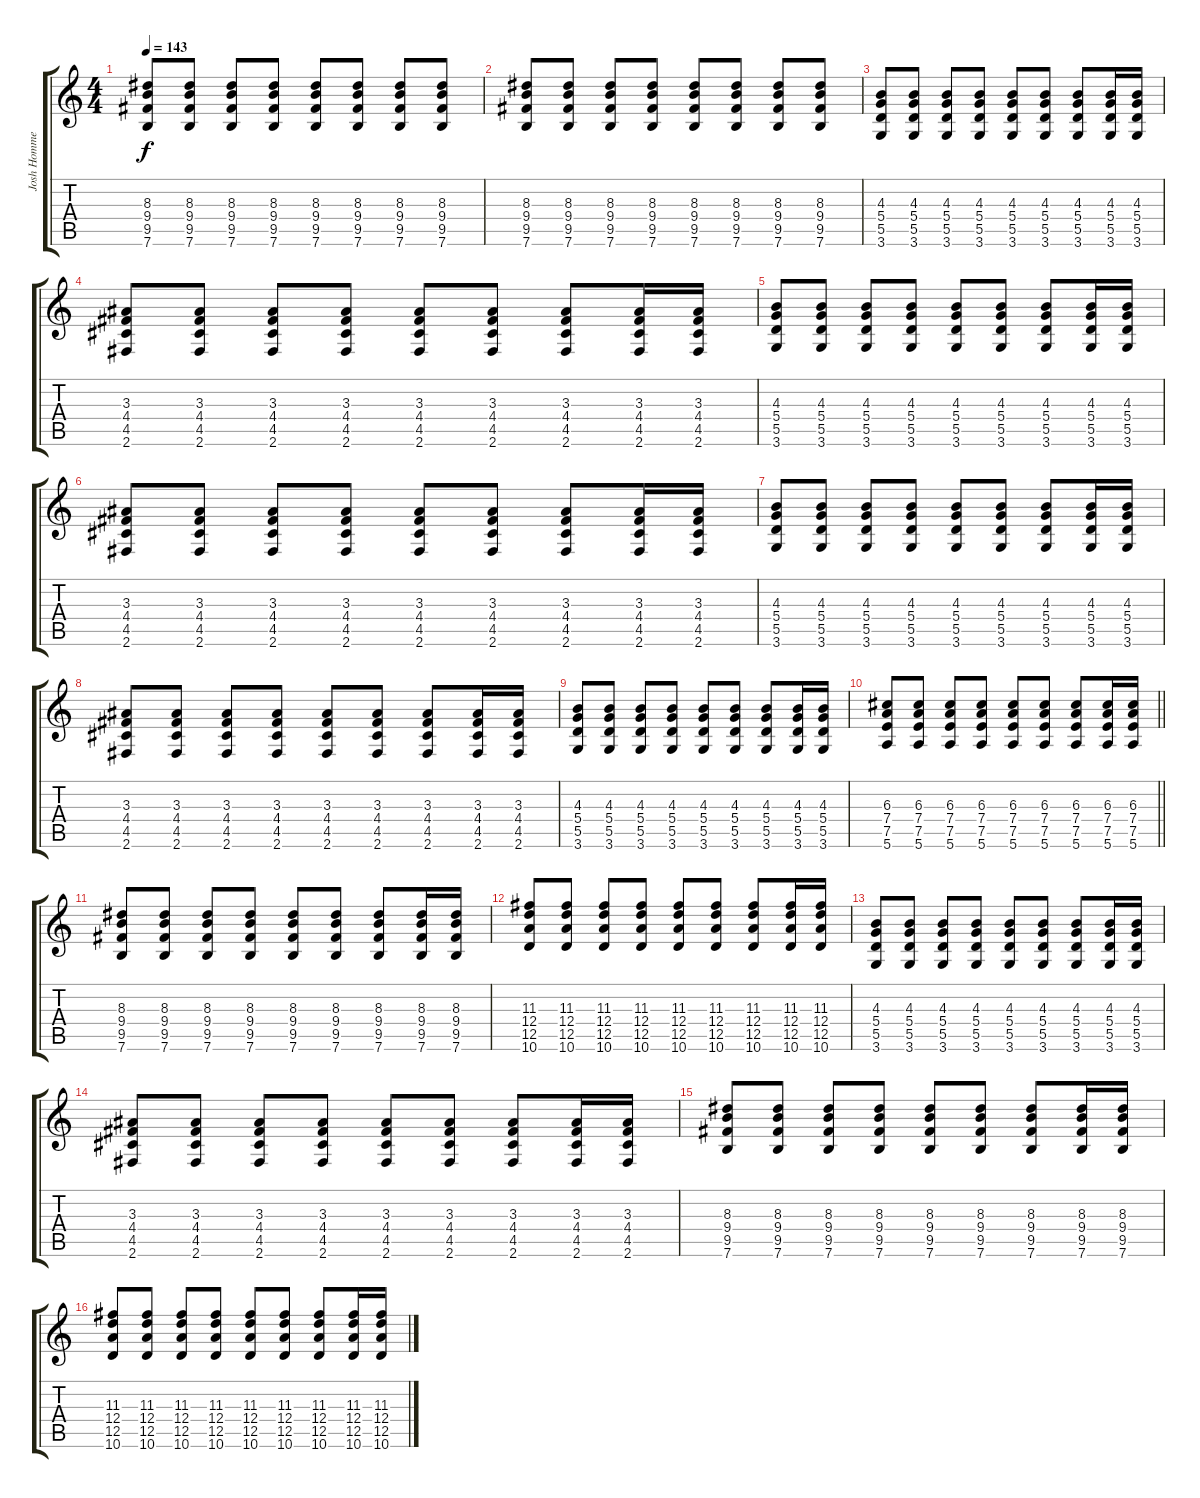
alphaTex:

\track ("Josh Homme" "Josh Homme") {instrument overdrivenguitar}
\staff {score tabs}
\tuning (E4 B3 G3 D3 A2 E2) {hide}
\ts (4 4)
\tempo 143
\clef g2
\ks c
(8.3 9.4 9.5 7.6).8{dy f} (8.3 9.4 9.5 7.6).8 (8.3 9.4 9.5 7.6).8 (8.3 9.4 9.5 7.6).8 (8.3 9.4 9.5 7.6).8 (8.3 9.4 9.5 7.6).8 (8.3 9.4 9.5 7.6).8 (8.3 9.4 9.5 7.6).8 |
(8.3 9.4 9.5 7.6).8 (8.3 9.4 9.5 7.6).8 (8.3 9.4 9.5 7.6).8 (8.3 9.4 9.5 7.6).8 (8.3 9.4 9.5 7.6).8 (8.3 9.4 9.5 7.6).8 (8.3 9.4 9.5 7.6).8 (8.3 9.4 9.5 7.6).8 |
(4.3 5.4 5.5 3.6).8 (4.3 5.4 5.5 3.6).8 (4.3 5.4 5.5 3.6).8 (4.3 5.4 5.5 3.6).8 (4.3 5.4 5.5 3.6).8 (4.3 5.4 5.5 3.6).8 (4.3 5.4 5.5 3.6).8 (4.3 5.4 5.5 3.6).16 (4.3 5.4 5.5 3.6).16 |
(3.3 4.4 4.5 2.6).8 (3.3 4.4 4.5 2.6).8 (3.3 4.4 4.5 2.6).8 (3.3 4.4 4.5 2.6).8 (3.3 4.4 4.5 2.6).8 (3.3 4.4 4.5 2.6).8 (3.3 4.4 4.5 2.6).8 (3.3 4.4 4.5 2.6).16 (3.3 4.4 4.5 2.6).16 |
(4.3 5.4 5.5 3.6).8 (4.3 5.4 5.5 3.6).8 (4.3 5.4 5.5 3.6).8 (4.3 5.4 5.5 3.6).8 (4.3 5.4 5.5 3.6).8 (4.3 5.4 5.5 3.6).8 (4.3 5.4 5.5 3.6).8 (4.3 5.4 5.5 3.6).16 (4.3 5.4 5.5 3.6).16 |
(3.3 4.4 4.5 2.6).8 (3.3 4.4 4.5 2.6).8 (3.3 4.4 4.5 2.6).8 (3.3 4.4 4.5 2.6).8 (3.3 4.4 4.5 2.6).8 (3.3 4.4 4.5 2.6).8 (3.3 4.4 4.5 2.6).8 (3.3 4.4 4.5 2.6).16 (3.3 4.4 4.5 2.6).16 |
(4.3 5.4 5.5 3.6).8 (4.3 5.4 5.5 3.6).8 (4.3 5.4 5.5 3.6).8 (4.3 5.4 5.5 3.6).8 (4.3 5.4 5.5 3.6).8 (4.3 5.4 5.5 3.6).8 (4.3 5.4 5.5 3.6).8 (4.3 5.4 5.5 3.6).16 (4.3 5.4 5.5 3.6).16 |
(3.3 4.4 4.5 2.6).8 (3.3 4.4 4.5 2.6).8 (3.3 4.4 4.5 2.6).8 (3.3 4.4 4.5 2.6).8 (3.3 4.4 4.5 2.6).8 (3.3 4.4 4.5 2.6).8 (3.3 4.4 4.5 2.6).8 (3.3 4.4 4.5 2.6).16 (3.3 4.4 4.5 2.6).16 |
(4.3 5.4 5.5 3.6).8 (4.3 5.4 5.5 3.6).8 (4.3 5.4 5.5 3.6).8 (4.3 5.4 5.5 3.6).8 (4.3 5.4 5.5 3.6).8 (4.3 5.4 5.5 3.6).8 (4.3 5.4 5.5 3.6).8 (4.3 5.4 5.5 3.6).16 (4.3 5.4 5.5 3.6).16 |
\barLineRight lightlight
(6.3 7.4 7.5 5.6).8 (6.3 7.4 7.5 5.6).8 (6.3 7.4 7.5 5.6).8 (6.3 7.4 7.5 5.6).8 (6.3 7.4 7.5 5.6).8 (6.3 7.4 7.5 5.6).8 (6.3 7.4 7.5 5.6).8 (6.3 7.4 7.5 5.6).16 (6.3 7.4 7.5 5.6).16 |
(8.3 9.4 9.5 7.6).8 (8.3 9.4 9.5 7.6).8 (8.3 9.4 9.5 7.6).8 (8.3 9.4 9.5 7.6).8 (8.3 9.4 9.5 7.6).8 (8.3 9.4 9.5 7.6).8 (8.3 9.4 9.5 7.6).8 (8.3 9.4 9.5 7.6).16 (8.3 9.4 9.5 7.6).16 |
(11.3 12.4 12.5 10.6).8 (11.3 12.4 12.5 10.6).8 (11.3 12.4 12.5 10.6).8 (11.3 12.4 12.5 10.6).8 (11.3 12.4 12.5 10.6).8 (11.3 12.4 12.5 10.6).8 (11.3 12.4 12.5 10.6).8 (11.3 12.4 12.5 10.6).16 (11.3 12.4 12.5 10.6).16 |
(4.3 5.4 5.5 3.6).8 (4.3 5.4 5.5 3.6).8 (4.3 5.4 5.5 3.6).8 (4.3 5.4 5.5 3.6).8 (4.3 5.4 5.5 3.6).8 (4.3 5.4 5.5 3.6).8 (4.3 5.4 5.5 3.6).8 (4.3 5.4 5.5 3.6).16 (4.3 5.4 5.5 3.6).16 |
(3.3 4.4 4.5 2.6).8 (3.3 4.4 4.5 2.6).8 (3.3 4.4 4.5 2.6).8 (3.3 4.4 4.5 2.6).8 (3.3 4.4 4.5 2.6).8 (3.3 4.4 4.5 2.6).8 (3.3 4.4 4.5 2.6).8 (3.3 4.4 4.5 2.6).16 (3.3 4.4 4.5 2.6).16 |
(8.3 9.4 9.5 7.6).8 (8.3 9.4 9.5 7.6).8 (8.3 9.4 9.5 7.6).8 (8.3 9.4 9.5 7.6).8 (8.3 9.4 9.5 7.6).8 (8.3 9.4 9.5 7.6).8 (8.3 9.4 9.5 7.6).8 (8.3 9.4 9.5 7.6).16 (8.3 9.4 9.5 7.6).16 |
(11.3 12.4 12.5 10.6).8 (11.3 12.4 12.5 10.6).8 (11.3 12.4 12.5 10.6).8 (11.3 12.4 12.5 10.6).8 (11.3 12.4 12.5 10.6).8 (11.3 12.4 12.5 10.6).8 (11.3 12.4 12.5 10.6).8 (11.3 12.4 12.5 10.6).16 (11.3 12.4 12.5 10.6).16
